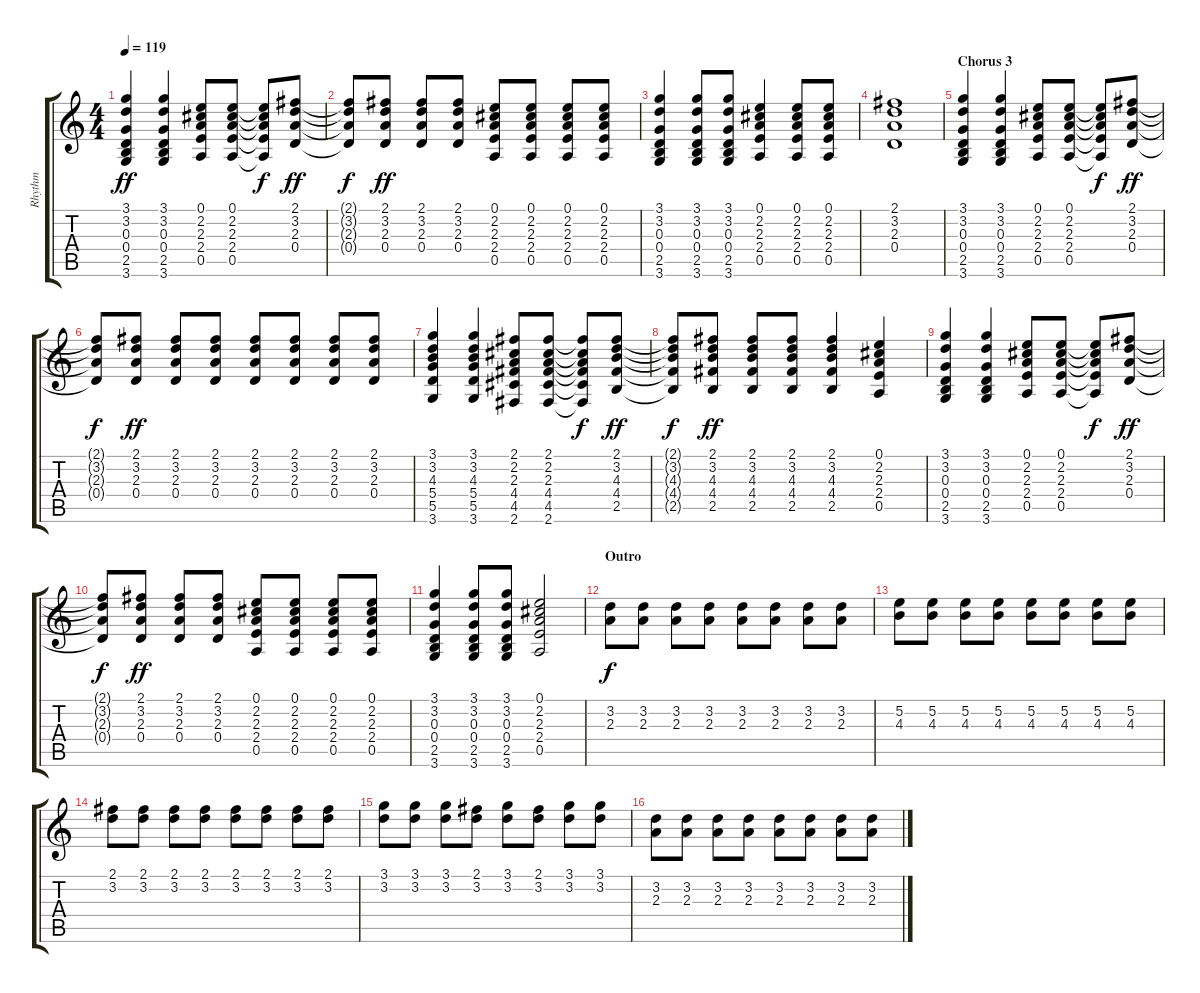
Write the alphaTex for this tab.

\track ("Rhythm" "Rhythm") {instrument acousticguitarsteel}
\staff {score tabs}
\tuning (E4 B3 G3 D3 A2 E2) {hide}
\ts (4 4)
\tempo 119
\clef g2
\ks c
(3.1 3.2 0.3 0.4 2.5 3.6).4{dy ff} (3.1 3.2 0.3 0.4 2.5 3.6).4 (0.1 2.2 2.3 2.4 0.5).8 (0.1 2.2 2.3 2.4 0.5).8 (0.1{t} 2.2{t} 2.3{t} 2.4{t} 0.5{t}).8{dy f} (2.1 3.2 2.3 0.4).8{dy ff} |
(2.1{t} 3.2{t} 2.3{t} 0.4{t}).8{dy f} (2.1 3.2 2.3 0.4).8{dy ff} (2.1 3.2 2.3 0.4).8 (2.1 3.2 2.3 0.4).8 (0.1 2.2 2.3 2.4 0.5).8 (0.1 2.2 2.3 2.4 0.5).8 (0.1 2.2 2.3 2.4 0.5).8 (0.1 2.2 2.3 2.4 0.5).8 |
(3.1 3.2 0.3 0.4 2.5 3.6).4 (3.1 3.2 0.3 0.4 2.5 3.6).8 (3.1 3.2 0.3 0.4 2.5 3.6).8 (0.1 2.2 2.3 2.4 0.5).4 (0.1 2.2 2.3 2.4 0.5).8 (0.1 2.2 2.3 2.4 0.5).8 |
(2.1 3.2 2.3 0.4).1 |
\section ("" "Chorus 3")
(3.1 3.2 0.3 0.4 2.5 3.6).4 (3.1 3.2 0.3 0.4 2.5 3.6).4 (0.1 2.2 2.3 2.4 0.5).8 (0.1 2.2 2.3 2.4 0.5).8 (0.1{t} 2.2{t} 2.3{t} 2.4{t} 0.5{t}).8{dy f} (2.1 3.2 2.3 0.4).8{dy ff} |
(2.1{t} 3.2{t} 2.3{t} 0.4{t}).8{dy f} (2.1 3.2 2.3 0.4).8{dy ff} (2.1 3.2 2.3 0.4).8 (2.1 3.2 2.3 0.4).8 (2.1 3.2 2.3 0.4).8 (2.1 3.2 2.3 0.4).8 (2.1 3.2 2.3 0.4).8 (2.1 3.2 2.3 0.4).8 |
(3.1 3.2 4.3 5.4 5.5 3.6).4 (3.1 3.2 4.3 5.4 5.5 3.6).4 (2.1 2.2 2.3 4.4 4.5 2.6).8 (2.1 2.2 2.3 4.4 4.5 2.6).8 (2.1{t} 2.2{t} 2.3{t} 4.4{t} 4.5{t} 2.6{t}).8{dy f} (2.1 3.2 4.3 4.4 2.5).8{dy ff} |
(2.1{t} 3.2{t} 4.3{t} 4.4{t} 2.5{t}).8{dy f} (2.1 3.2 4.3 4.4 2.5).8{dy ff} (2.1 3.2 4.3 4.4 2.5).8 (2.1 3.2 4.3 4.4 2.5).8 (2.1 3.2 4.3 4.4 2.5).4 (0.1 2.2 2.3 2.4 0.5).4 |
(3.1 3.2 0.3 0.4 2.5 3.6).4 (3.1 3.2 0.3 0.4 2.5 3.6).4 (0.1 2.2 2.3 2.4 0.5).8 (0.1 2.2 2.3 2.4 0.5).8 (0.1{t} 2.2{t} 2.3{t} 2.4{t} 0.5{t}).8{dy f} (2.1 3.2 2.3 0.4).8{dy ff} |
(2.1{t} 3.2{t} 2.3{t} 0.4{t}).8{dy f} (2.1 3.2 2.3 0.4).8{dy ff} (2.1 3.2 2.3 0.4).8 (2.1 3.2 2.3 0.4).8 (0.1 2.2 2.3 2.4 0.5).8 (0.1 2.2 2.3 2.4 0.5).8 (0.1 2.2 2.3 2.4 0.5).8 (0.1 2.2 2.3 2.4 0.5).8 |
(3.1 3.2 0.3 0.4 2.5 3.6).4 (3.1 3.2 0.3 0.4 2.5 3.6).8 (3.1 3.2 0.3 0.4 2.5 3.6).8 (0.1 2.2 2.3 2.4 0.5).2 |
\section ("" "Outro")
(3.2 2.3).8{dy f} (3.2 2.3).8 (3.2 2.3).8 (3.2 2.3).8 (3.2 2.3).8 (3.2 2.3).8 (3.2 2.3).8 (3.2 2.3).8 |
(5.2 4.3).8 (5.2 4.3).8 (5.2 4.3).8 (5.2 4.3).8 (5.2 4.3).8 (5.2 4.3).8 (5.2 4.3).8 (5.2 4.3).8 |
(2.1 3.2).8 (2.1 3.2).8 (2.1 3.2).8 (2.1 3.2).8 (2.1 3.2).8 (2.1 3.2).8 (2.1 3.2).8 (2.1 3.2).8 |
(3.1 3.2).8 (3.1 3.2).8 (3.1 3.2).8 (2.1 3.2).8 (3.1 3.2).8 (2.1 3.2).8 (3.1 3.2).8 (3.1 3.2).8 |
(3.2 2.3).8 (3.2 2.3).8 (3.2 2.3).8 (3.2 2.3).8 (3.2 2.3).8 (3.2 2.3).8 (3.2 2.3).8 (3.2 2.3).8
